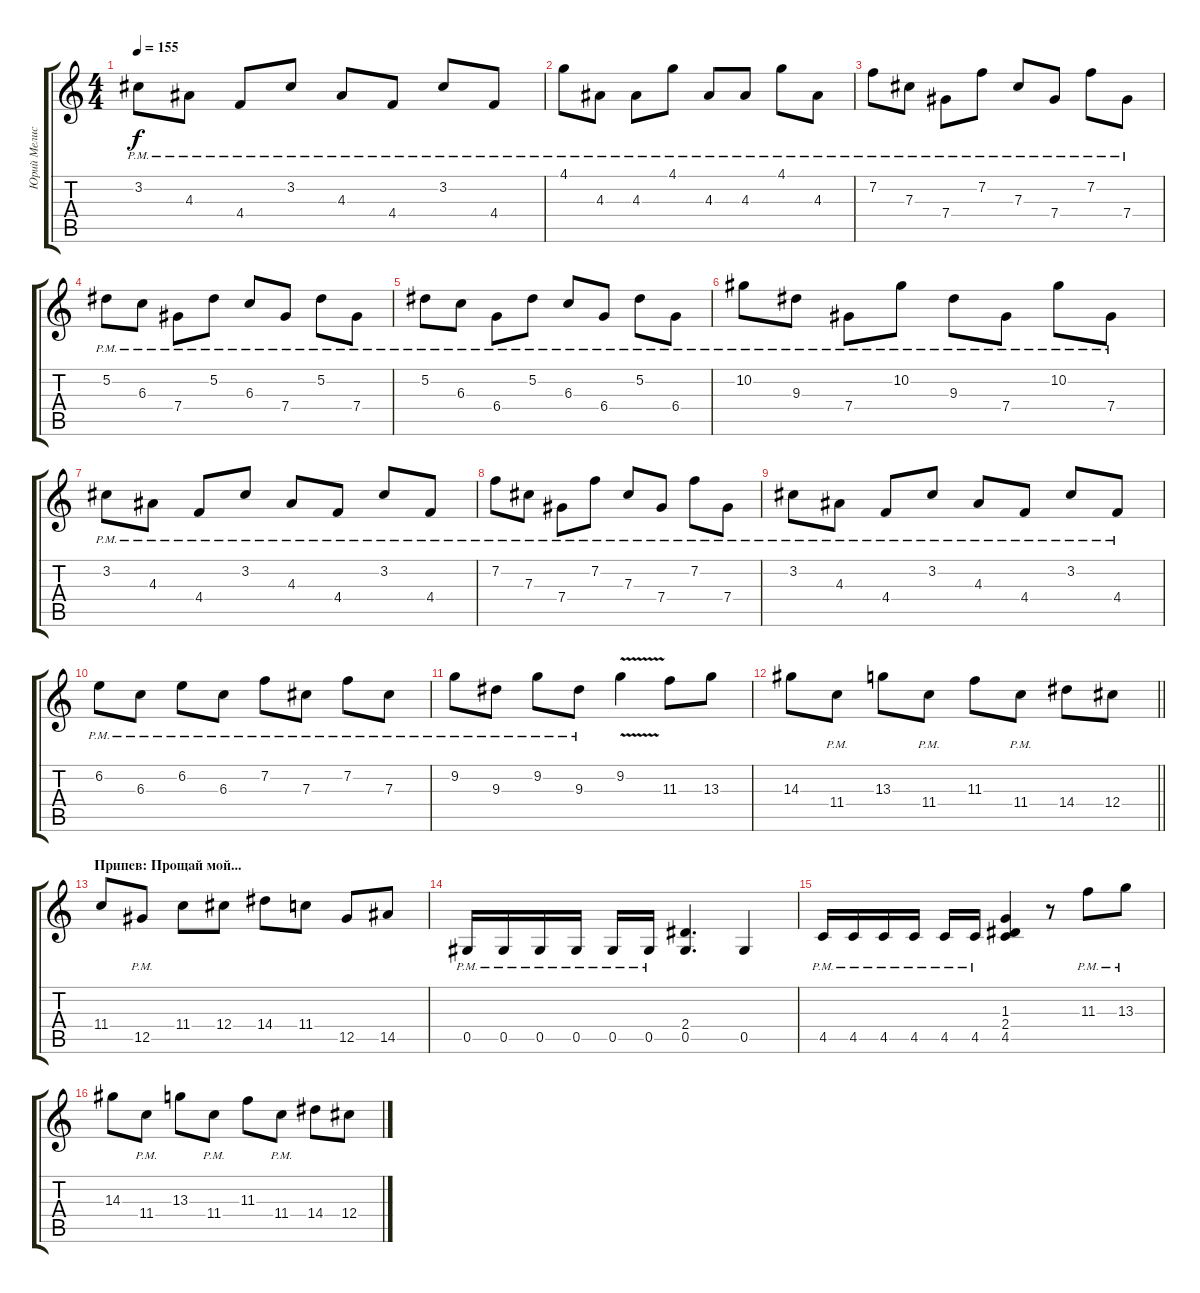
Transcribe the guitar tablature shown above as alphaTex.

\track ("Юрий Мелисов" "Юрий Мелис") {instrument distortionguitar}
\staff {score tabs}
\tuning (Eb4 Bb3 Gb3 Db3 Ab2 Eb2) {hide}
\ts (4 4)
\tempo 155
\clef g2
\ks c
3.2{pm}.8{dy f} 4.3{pm}.8 4.4{pm}.8 3.2{pm}.8 4.3{pm}.8 4.4{pm}.8 3.2{pm}.8 4.4{pm}.8 |
4.1{pm}.8 4.3{pm}.8 4.3{pm}.8 4.1{pm}.8 4.3{pm}.8 4.3{pm}.8 4.1{pm}.8 4.3{pm}.8 |
7.2{pm}.8 7.3{pm}.8 7.4{pm}.8 7.2{pm}.8 7.3{pm}.8 7.4{pm}.8 7.2{pm}.8 7.4{pm}.8 |
5.2{pm}.8 6.3{pm}.8 7.4{pm}.8 5.2{pm}.8 6.3{pm}.8 7.4{pm}.8 5.2{pm}.8 7.4{pm}.8 |
5.2{pm}.8 6.3{pm}.8 6.4{pm}.8 5.2{pm}.8 6.3{pm}.8 6.4{pm}.8 5.2{pm}.8 6.4{pm}.8 |
10.2{pm}.8 9.3{pm}.8 7.4{pm}.8 10.2{pm}.8 9.3{pm}.8 7.4{pm}.8 10.2{pm}.8 7.4{pm}.8 |
3.2{pm}.8 4.3{pm}.8 4.4{pm}.8 3.2{pm}.8 4.3{pm}.8 4.4{pm}.8 3.2{pm}.8 4.4{pm}.8 |
7.2{pm}.8 7.3{pm}.8 7.4{pm}.8 7.2{pm}.8 7.3{pm}.8 7.4{pm}.8 7.2{pm}.8 7.4{pm}.8 |
3.2{pm}.8 4.3{pm}.8 4.4{pm}.8 3.2{pm}.8 4.3{pm}.8 4.4{pm}.8 3.2{pm}.8 4.4{pm}.8 |
6.2{pm}.8 6.3{pm}.8 6.2{pm}.8 6.3{pm}.8 7.2{pm}.8 7.3{pm}.8 7.2{pm}.8 7.3{pm}.8 |
9.2{pm}.8 9.3{pm}.8 9.2{pm}.8 9.3{pm}.8 9.2{v}.4 11.3.8{balance 8} 13.3.8 |
\barLineRight lightlight
14.3.8 11.4{pm}.8 13.3.8 11.4{pm}.8 11.3.8 11.4{pm}.8 14.4.8 12.4.8 |
\section ("" "Припев: Прощай мой...")
11.4.8 12.5{pm}.8 11.4.8 12.4.8 14.4.8 11.4.8 12.5.8 14.5.8 |
0.5{pm}.16 0.5{pm}.16 0.5{pm}.16 0.5{pm}.16 0.5{pm}.16 0.5{pm}.16 (2.4 0.5).4{d} 0.5.4 |
4.5{pm}.16 4.5{pm}.16 4.5{pm}.16 4.5{pm}.16 4.5{pm}.16 4.5{pm}.16 (1.3 2.4 4.5).4 r.8 11.3{pm}.8 13.3{pm}.8 |
14.3.8 11.4{pm}.8 13.3.8 11.4{pm}.8 11.3.8 11.4{pm}.8 14.4.8 12.4.8
